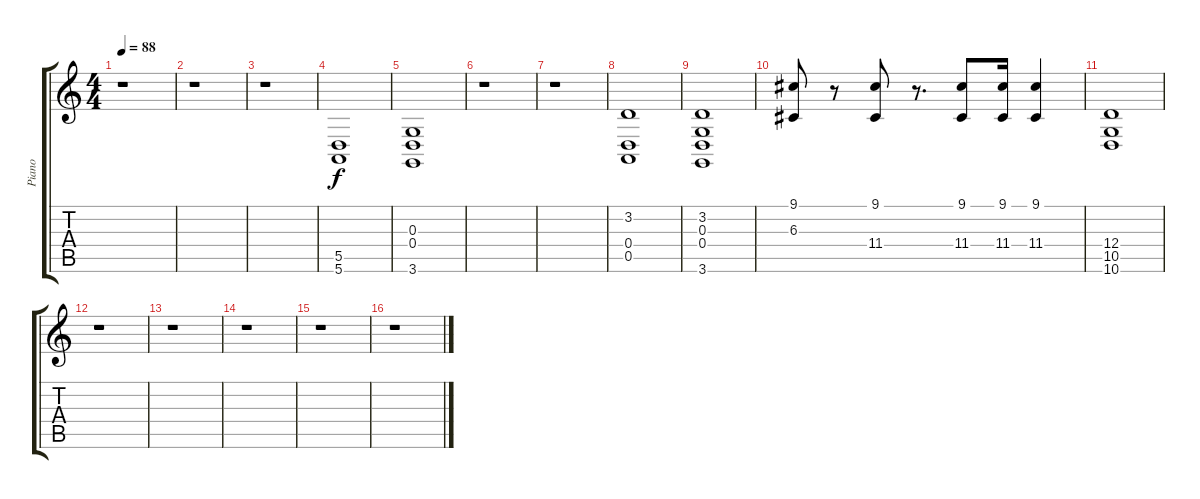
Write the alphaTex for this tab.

\track ("Piano" "Piano") {instrument stringensemble1}
\staff {score tabs}
\tuning (E4 B3 G3 D3 A2 E2) {hide}
\ts (4 4)
\tempo 88
\clef g2
\ks c
r.1{dy f instrument stringensemble1} |
r.1 |
r.1 |
(5.5 5.6).1 |
(0.3 0.4 3.6).1 |
r.1 |
r.1 |
(3.2 0.4 0.5).1 |
(3.2 0.3 0.4 3.6).1 |
(9.1 6.3).8 r.8 (9.1 11.4).8 r.8{d} (9.1 11.4).8 (9.1 11.4).16 (9.1 11.4).4 |
(12.4 10.5 10.6).1 |
r.1 |
r.1 |
r.1 |
r.1 |
r.1
